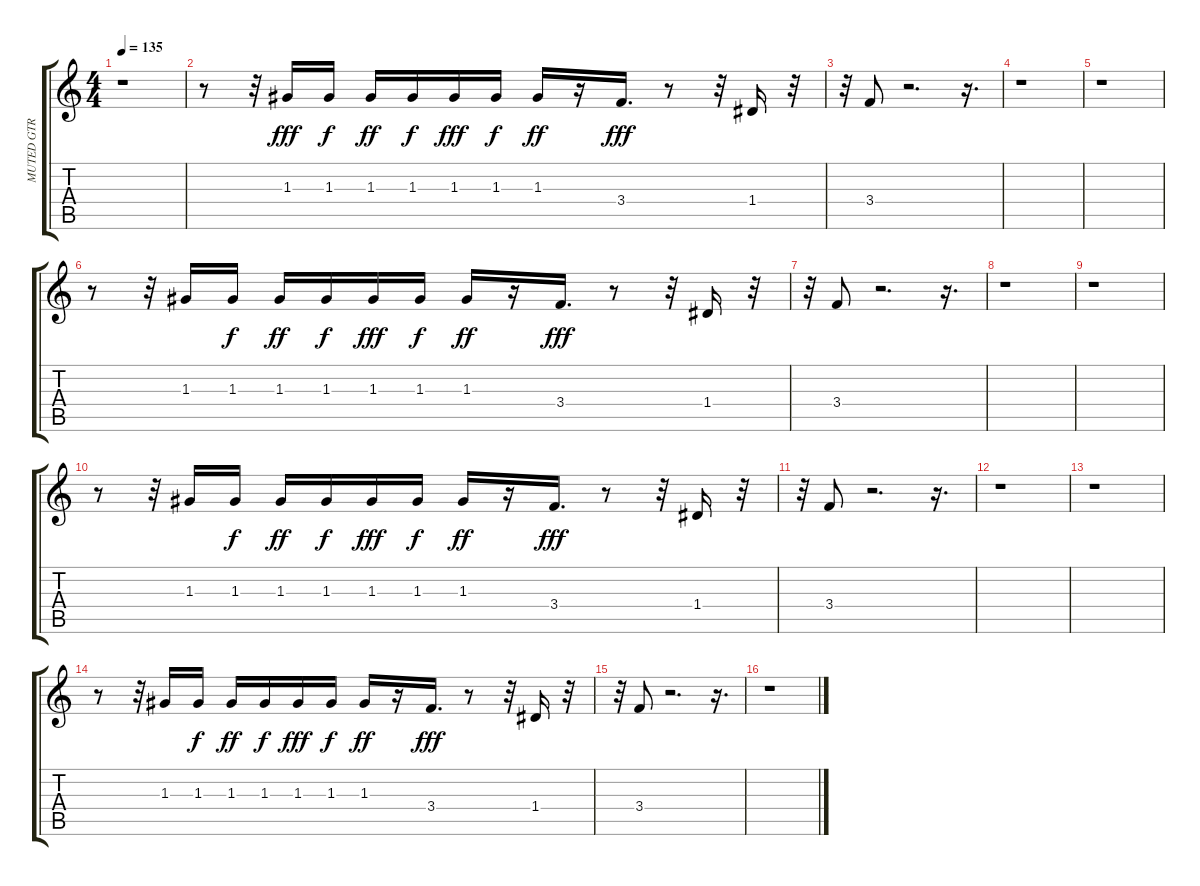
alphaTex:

\track ("MUTED GTR" "MUTED GTR") {instrument electricguitarmuted}
\staff {score tabs}
\tuning (E4 B3 G3 D3 A2 E2) {hide}
\ts (4 4)
\tempo 135
\clef g2
\ks c
r.1{dy fff} |
r.8 r.32 1.3.16 1.3.16{dy f} 1.3.16{dy ff} 1.3.16{dy f} 1.3.16{dy fff} 1.3.16{dy f} 1.3.16{dy ff} r.16 3.4.16{d dy fff} r.8 r.32 1.4.16 r.32 |
r.32 3.4.8 r.2{d} r.16{d} |
r.1 |
r.1 |
r.8 r.32 1.3.16 1.3.16{dy f} 1.3.16{dy ff} 1.3.16{dy f} 1.3.16{dy fff} 1.3.16{dy f} 1.3.16{dy ff} r.16 3.4.16{d dy fff} r.8 r.32 1.4.16 r.32 |
r.32 3.4.8 r.2{d} r.16{d} |
r.1 |
r.1 |
r.8 r.32 1.3.16 1.3.16{dy f} 1.3.16{dy ff} 1.3.16{dy f} 1.3.16{dy fff} 1.3.16{dy f} 1.3.16{dy ff} r.16 3.4.16{d dy fff} r.8 r.32 1.4.16 r.32 |
r.32 3.4.8 r.2{d} r.16{d} |
r.1 |
r.1 |
r.8 r.32 1.3.16 1.3.16{dy f} 1.3.16{dy ff} 1.3.16{dy f} 1.3.16{dy fff} 1.3.16{dy f} 1.3.16{dy ff} r.16 3.4.16{d dy fff} r.8 r.32 1.4.16 r.32 |
r.32 3.4.8 r.2{d} r.16{d} |
r.1
